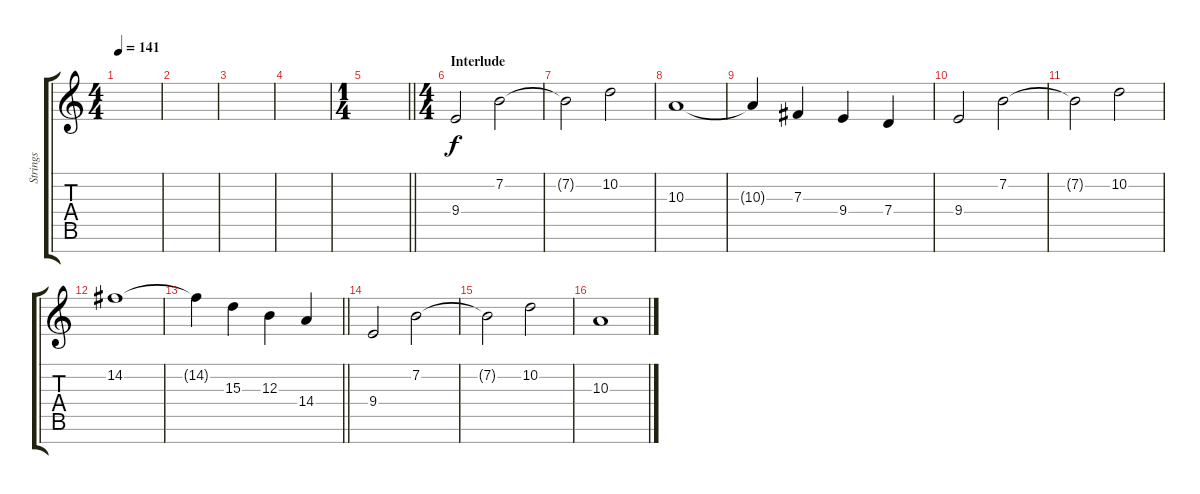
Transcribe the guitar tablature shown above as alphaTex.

\track ("Strings" "Strings") {instrument stringensemble1}
\staff {score tabs}
\tuning (A4 E4 B3 G3 D3 A2 E2) {hide}
\ts (4 4)
\tempo 141
\clef g2
\ks c
|
|
|
|
\ts (1 4)
\barLineRight lightlight
|
\ts (4 4)
\section ("" "Interlude")
9.4.2 7.2.2 |
7.2{t}.2 10.2.2 |
10.3.1 |
10.3{t}.4 7.3.4 9.4.4 7.4.4 |
9.4.2 7.2.2 |
7.2{t}.2 10.2.2 |
14.2.1 |
\barLineRight lightlight
14.2{t}.4 15.3.4 12.3.4 14.4.4 |
9.4.2 7.2.2 |
7.2{t}.2 10.2.2 |
10.3.1
